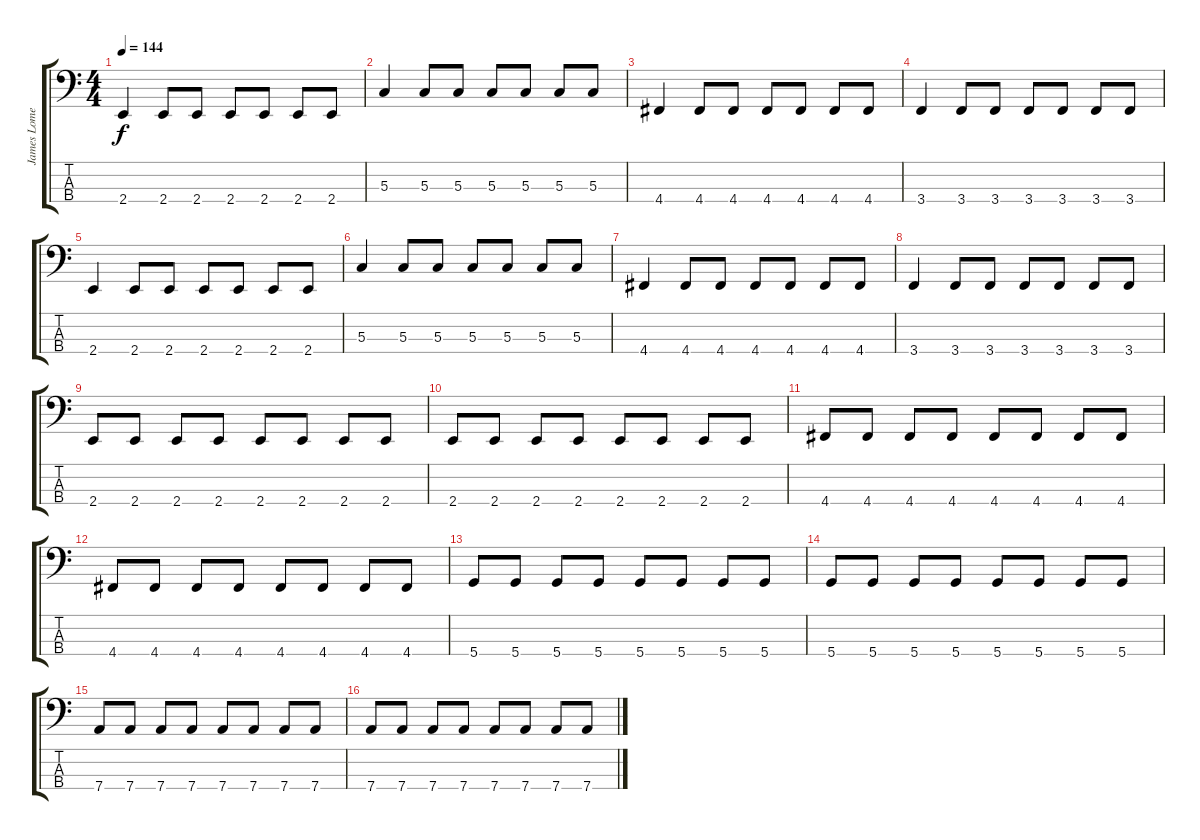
\track ("James Lomenzo" "James Lome") {instrument electricbassfinger}
\staff {score tabs}
\tuning (F2 C2 G1 D1) {hide}
\ts (4 4)
\tempo 144
\clef f4
\ks c
2.4.4{dy f} 2.4.8 2.4.8 2.4.8 2.4.8 2.4.8 2.4.8 |
5.3.4 5.3.8 5.3.8 5.3.8 5.3.8 5.3.8 5.3.8 |
4.4.4 4.4.8 4.4.8 4.4.8 4.4.8 4.4.8 4.4.8 |
3.4.4 3.4.8 3.4.8 3.4.8 3.4.8 3.4.8 3.4.8 |
2.4.4 2.4.8 2.4.8 2.4.8 2.4.8 2.4.8 2.4.8 |
5.3.4 5.3.8 5.3.8 5.3.8 5.3.8 5.3.8 5.3.8 |
4.4.4 4.4.8 4.4.8 4.4.8 4.4.8 4.4.8 4.4.8 |
3.4.4 3.4.8 3.4.8 3.4.8 3.4.8 3.4.8 3.4.8 |
2.4.8 2.4.8 2.4.8 2.4.8 2.4.8 2.4.8 2.4.8 2.4.8 |
2.4.8 2.4.8 2.4.8 2.4.8 2.4.8 2.4.8 2.4.8 2.4.8 |
4.4.8 4.4.8 4.4.8 4.4.8 4.4.8 4.4.8 4.4.8 4.4.8 |
4.4.8 4.4.8 4.4.8 4.4.8 4.4.8 4.4.8 4.4.8 4.4.8 |
5.4.8 5.4.8 5.4.8 5.4.8 5.4.8 5.4.8 5.4.8 5.4.8 |
5.4.8 5.4.8 5.4.8 5.4.8 5.4.8 5.4.8 5.4.8 5.4.8 |
7.4.8 7.4.8 7.4.8 7.4.8 7.4.8 7.4.8 7.4.8 7.4.8 |
7.4.8 7.4.8 7.4.8 7.4.8 7.4.8 7.4.8 7.4.8 7.4.8
